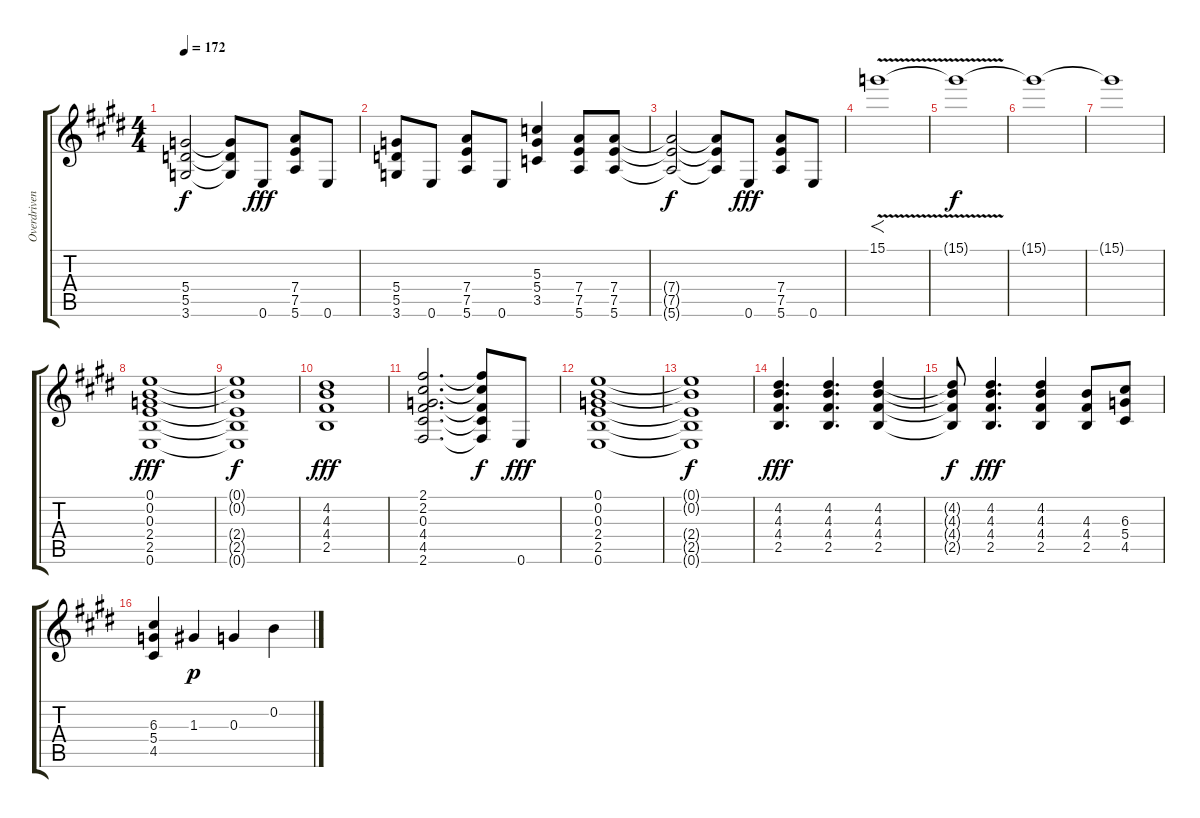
\track ("Overdriven Guitar 2" "Overdriven") {instrument overdrivenguitar}
\staff {score tabs}
\tuning (E4 B3 G3 D3 A2 E2) {hide}
\ts (4 4)
\tempo 172
\clef g2
\ks e
(5.4{t} 5.5{t} 3.6{t}).2{dy f} (5.4{t} 5.5{t} 3.6{t}).8 0.6.8{dy fff} (7.4 7.5 5.6).8 0.6.8 |
(5.4 5.5 3.6).8 0.6.8 (7.4 7.5 5.6).8 0.6.8 (5.3 5.4 3.5).4 (7.4 7.5 5.6).8 (7.4 7.5 5.6).8 |
(7.4{t} 7.5{t} 5.6{t}).2{dy f} (7.4{t} 7.5{t} 5.6{t}).8 0.6.8{dy fff} (7.4 7.5 5.6).8 0.6.8 |
15.1{v}.1{f} |
15.1{t}.1{dy f} |
15.1{t}.1 |
15.1{t}.1 |
(0.1 0.2 0.3 2.4 2.5 0.6).1{dy fff} |
(0.1{t} 0.2{t} 2.4{t} 2.5{t} 0.6{t}).1{dy f} |
(4.2 4.3 4.4 2.5).1{dy fff} |
(2.1 2.2 0.3 4.4 4.5 2.6).2{d} (2.1{t} 2.2{t} 4.4{t} 4.5{t} 2.6{t}).8{dy f} 0.6.8{dy fff} |
(0.1 0.2 0.3 2.4 2.5 0.6).1 |
(0.1{t} 0.2{t} 2.4{t} 2.5{t} 0.6{t}).1{dy f} |
(4.2 4.3 4.4 2.5).4{d dy fff} (4.2 4.3 4.4 2.5).4{d} (4.2 4.3 4.4 2.5).4 |
(4.2{t} 4.3{t} 4.4{t} 2.5{t}).8{dy f} (4.2 4.3 4.4 2.5).4{d dy fff} (4.2 4.3 4.4 2.5).4 (4.3 4.4 2.5).8 (6.3 5.4 4.5).8 |
(6.3 5.4 4.5).4 1.3.4{dy p volume 8} 0.3.4 0.2.4
